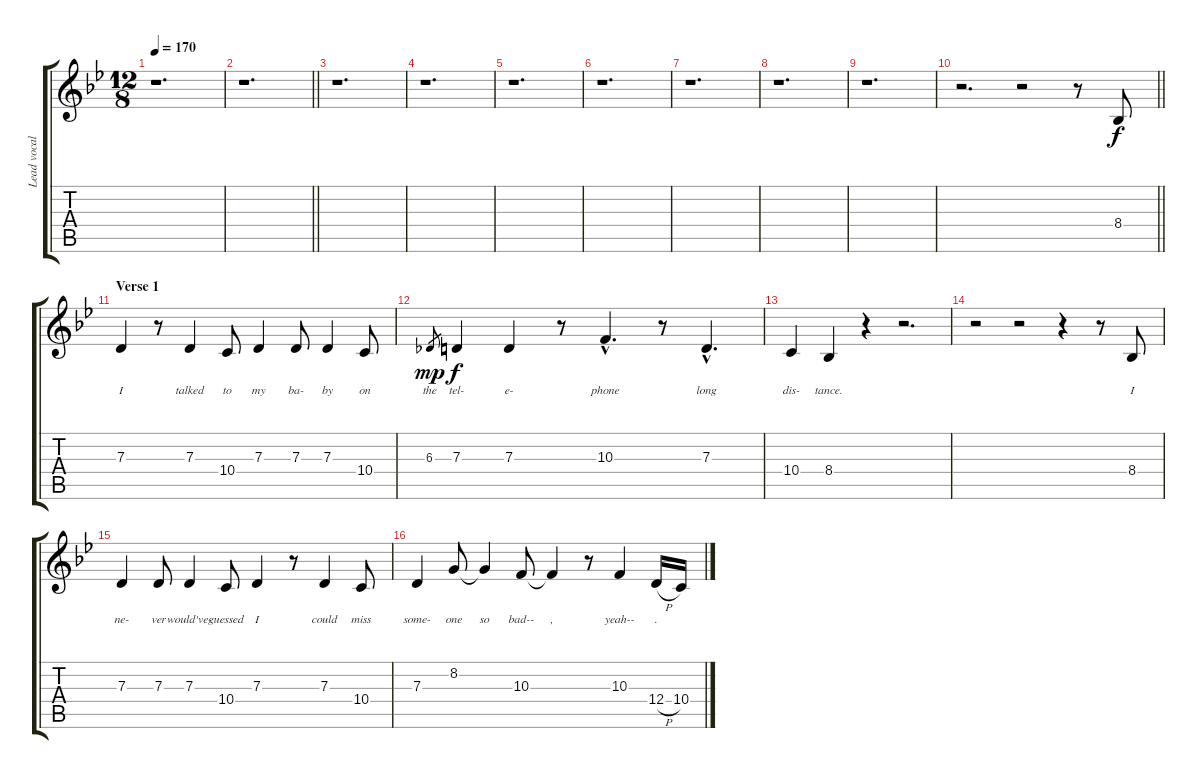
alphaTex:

\track ("Lead vocal" "Lead vocal") {instrument acousticgrandpiano}
\staff {score tabs}
\tuning (E4 B3 G3 D3 A2 E2) {hide}
\ts (12 8)
\tempo 170
\clef g2
\ks bb
r.1{d dy f instrument acousticgrandpiano} |
\barLineRight lightlight
r.1{d} |
r.1{d} |
r.1{d} |
r.1{d} |
r.1{d} |
r.1{d} |
r.1{d} |
r.1{d} |
\barLineRight lightlight
r.2{d} r.2 r.8 8.4.8{lyrics (0 "") lyrics (1 "") lyrics (2 "") lyrics (3 "") lyrics (4 "")} |
\section ("" "Verse 1")
7.3.4{lyrics (0 "I") lyrics (1 "") lyrics (2 "") lyrics (3 "") lyrics (4 "")} r.8 7.3.4{lyrics (0 "talked") lyrics (1 "") lyrics (2 "") lyrics (3 "") lyrics (4 "")} 10.4.8{lyrics (0 "to") lyrics (1 "") lyrics (2 "") lyrics (3 "") lyrics (4 "")} 7.3.4{lyrics (0 "my") lyrics (1 "") lyrics (2 "") lyrics (3 "") lyrics (4 "")} 7.3.8{lyrics (0 "ba-") lyrics (1 "") lyrics (2 "") lyrics (3 "") lyrics (4 "")} 7.3.4{lyrics (0 "by") lyrics (1 "") lyrics (2 "") lyrics (3 "") lyrics (4 "")} 10.4.8{lyrics (0 "on") lyrics (1 "") lyrics (2 "") lyrics (3 "") lyrics (4 "")} |
6.3.8{lyrics (0 "the") lyrics (1 "") lyrics (2 "") lyrics (3 "") lyrics (4 "") gr dy mp} 7.3.4{lyrics (0 "tel-") lyrics (1 "") lyrics (2 "") lyrics (3 "") lyrics (4 "") dy f} 7.3.4{lyrics (0 "e-") lyrics (1 "") lyrics (2 "") lyrics (3 "") lyrics (4 "")} r.8 10.3{hac}.4{d lyrics (0 "phone") lyrics (1 "") lyrics (2 "") lyrics (3 "") lyrics (4 "")} r.8 7.3{hac}.4{d lyrics (0 "long") lyrics (1 "") lyrics (2 "") lyrics (3 "") lyrics (4 "")} |
10.4.4{lyrics (0 "dis-") lyrics (1 "") lyrics (2 "") lyrics (3 "") lyrics (4 "")} 8.4.4{lyrics (0 "tance.") lyrics (1 "") lyrics (2 "") lyrics (3 "") lyrics (4 "")} r.4 r.2{d} |
r.2 r.2 r.4 r.8 8.4.8{lyrics (0 "I") lyrics (1 "") lyrics (2 "") lyrics (3 "") lyrics (4 "")} |
7.3.4{lyrics (0 "ne-") lyrics (1 "") lyrics (2 "") lyrics (3 "") lyrics (4 "")} 7.3.8{lyrics (0 "ver") lyrics (1 "") lyrics (2 "") lyrics (3 "") lyrics (4 "")} 7.3.4{lyrics (0 "would've-") lyrics (1 "") lyrics (2 "") lyrics (3 "") lyrics (4 "")} 10.4.8{lyrics (0 "guessed") lyrics (1 "") lyrics (2 "") lyrics (3 "") lyrics (4 "")} 7.3.4{lyrics (0 "I") lyrics (1 "") lyrics (2 "") lyrics (3 "") lyrics (4 "")} r.8 7.3.4{lyrics (0 "could") lyrics (1 "") lyrics (2 "") lyrics (3 "") lyrics (4 "")} 10.4.8{lyrics (0 "miss") lyrics (1 "") lyrics (2 "") lyrics (3 "") lyrics (4 "")} |
7.3.4{lyrics (0 "some-") lyrics (1 "") lyrics (2 "") lyrics (3 "") lyrics (4 "")} 8.2.8{lyrics (0 "one") lyrics (1 "") lyrics (2 "") lyrics (3 "") lyrics (4 "")} 8.2{t}.4{lyrics (0 "so") lyrics (1 "") lyrics (2 "") lyrics (3 "") lyrics (4 "")} 10.3.8{lyrics (0 "bad--") lyrics (1 "") lyrics (2 "") lyrics (3 "") lyrics (4 "")} 10.3{t}.4{lyrics (0 ",") lyrics (1 "") lyrics (2 "") lyrics (3 "") lyrics (4 "")} r.8 10.3.4{lyrics (0 "yeah--") lyrics (1 "") lyrics (2 "") lyrics (3 "") lyrics (4 "")} 12.4{h}.16{lyrics (0 ".") lyrics (1 "") lyrics (2 "") lyrics (3 "") lyrics (4 "")} 10.4.16{lyrics (0 "") lyrics (1 "") lyrics (2 "") lyrics (3 "") lyrics (4 "")}
